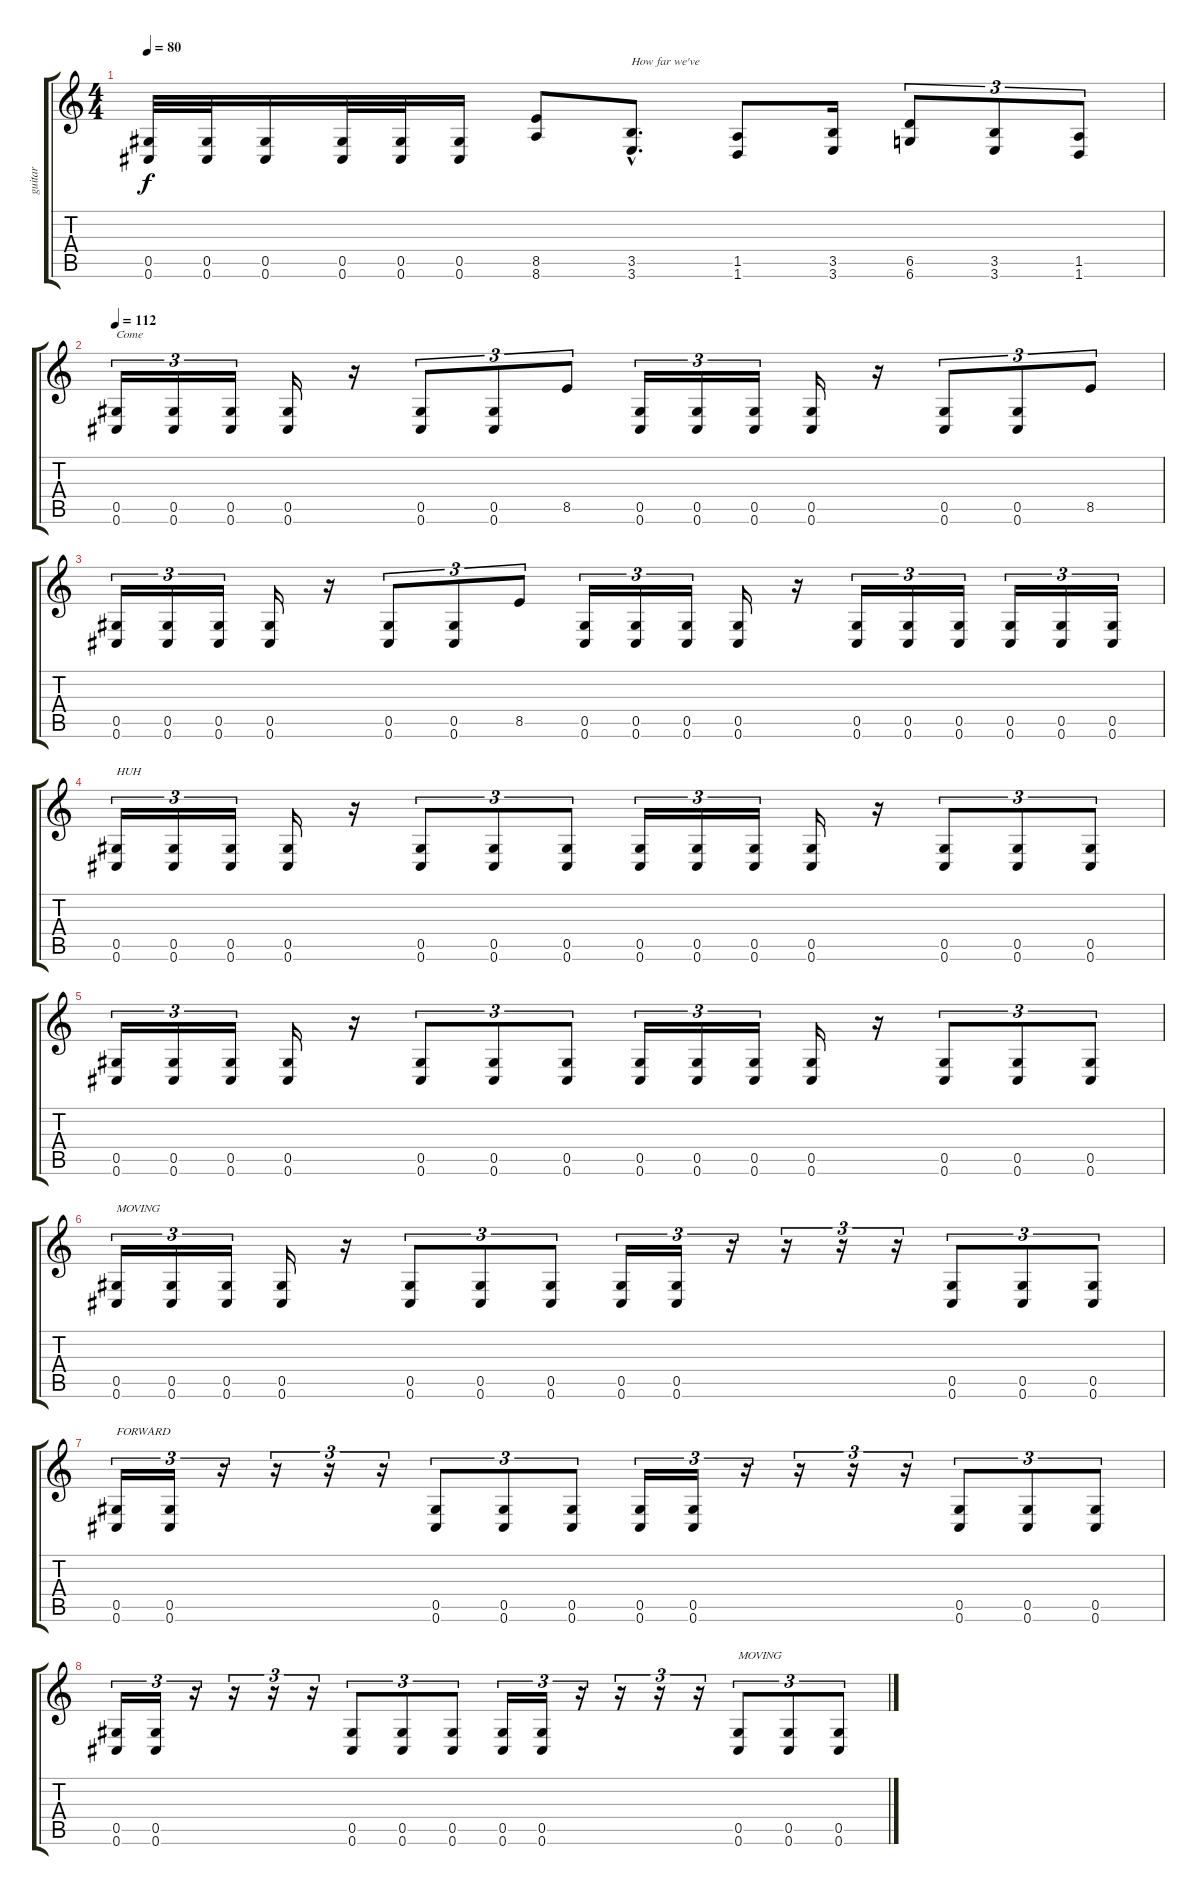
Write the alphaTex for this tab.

\track ("guitar" "guitar") {instrument distortionguitar}
\staff {score tabs}
\tuning (Eb4 Bb3 Gb3 Db3 Ab2 Db2) {hide}
\ts (4 4)
\tempo 80
\clef g2
\ks c
(0.5 0.6).32{dy f} (0.5 0.6).32 (0.5 0.6).16 (0.5 0.6).32 (0.5 0.6).32 (0.5 0.6).16 (8.5 8.6).8 (3.5{hac} 3.6{hac}).8{d txt "How far we've "} (1.5 1.6).8 (3.5 3.6).16 (6.5 6.6).8{tu (3 2)} (3.5 3.6).8{tu (3 2)} (1.5 1.6).8{tu (3 2)} |
\tempo 108
\tempo 112
(0.5 0.6).16{tu (3 2) txt "Come"} (0.5 0.6).16{tu (3 2)} (0.5 0.6).16{tu (3 2)} (0.5 0.6).16 r.16 (0.5 0.6).8{tu (3 2)} (0.5 0.6).8{tu (3 2)} 8.5.8{tu (3 2)} (0.5 0.6).16{tu (3 2)} (0.5 0.6).16{tu (3 2)} (0.5 0.6).16{tu (3 2)} (0.5 0.6).16 r.16 (0.5 0.6).8{tu (3 2)} (0.5 0.6).8{tu (3 2)} 8.5.8{tu (3 2)} |
(0.5 0.6).16{tu (3 2)} (0.5 0.6).16{tu (3 2)} (0.5 0.6).16{tu (3 2)} (0.5 0.6).16 r.16 (0.5 0.6).8{tu (3 2)} (0.5 0.6).8{tu (3 2)} 8.5.8{tu (3 2)} (0.5 0.6).16{tu (3 2)} (0.5 0.6).16{tu (3 2)} (0.5 0.6).16{tu (3 2)} (0.5 0.6).16 r.16 (0.5 0.6).16{tu (3 2)} (0.5 0.6).16{tu (3 2)} (0.5 0.6).16{tu (3 2)} (0.5 0.6).16{tu (3 2)} (0.5 0.6).16{tu (3 2)} (0.5 0.6).16{tu (3 2)} |
(0.5 0.6).16{tu (3 2) txt "HUH"} (0.5 0.6).16{tu (3 2)} (0.5 0.6).16{tu (3 2)} (0.5 0.6).16 r.16 (0.5 0.6).8{tu (3 2)} (0.5 0.6).8{tu (3 2)} (0.5 0.6).8{tu (3 2)} (0.5 0.6).16{tu (3 2)} (0.5 0.6).16{tu (3 2)} (0.5 0.6).16{tu (3 2)} (0.5 0.6).16 r.16 (0.5 0.6).8{tu (3 2)} (0.5 0.6).8{tu (3 2)} (0.5 0.6).8{tu (3 2)} |
(0.5 0.6).16{tu (3 2)} (0.5 0.6).16{tu (3 2)} (0.5 0.6).16{tu (3 2)} (0.5 0.6).16 r.16 (0.5 0.6).8{tu (3 2)} (0.5 0.6).8{tu (3 2)} (0.5 0.6).8{tu (3 2)} (0.5 0.6).16{tu (3 2)} (0.5 0.6).16{tu (3 2)} (0.5 0.6).16{tu (3 2)} (0.5 0.6).16 r.16 (0.5 0.6).8{tu (3 2)} (0.5 0.6).8{tu (3 2)} (0.5 0.6).8{tu (3 2)} |
(0.5 0.6).16{tu (3 2) txt "MOVING "} (0.5 0.6).16{tu (3 2)} (0.5 0.6).16{tu (3 2)} (0.5 0.6).16 r.16 (0.5 0.6).8{tu (3 2)} (0.5 0.6).8{tu (3 2)} (0.5 0.6).8{tu (3 2)} (0.5 0.6).16{tu (3 2)} (0.5 0.6).16{tu (3 2)} r.16{tu (3 2)} r.16{tu (3 2)} r.16{tu (3 2)} r.16{tu (3 2)} (0.5 0.6).8{tu (3 2)} (0.5 0.6).8{tu (3 2)} (0.5 0.6).8{tu (3 2)} |
(0.5 0.6).16{tu (3 2) txt "FORWARD"} (0.5 0.6).16{tu (3 2)} r.16{tu (3 2)} r.16{tu (3 2)} r.16{tu (3 2)} r.16{tu (3 2)} (0.5 0.6).8{tu (3 2)} (0.5 0.6).8{tu (3 2)} (0.5 0.6).8{tu (3 2)} (0.5 0.6).16{tu (3 2)} (0.5 0.6).16{tu (3 2)} r.16{tu (3 2)} r.16{tu (3 2)} r.16{tu (3 2)} r.16{tu (3 2)} (0.5 0.6).8{tu (3 2)} (0.5 0.6).8{tu (3 2)} (0.5 0.6).8{tu (3 2)} |
(0.5 0.6).16{tu (3 2)} (0.5 0.6).16{tu (3 2)} r.16{tu (3 2)} r.16{tu (3 2)} r.16{tu (3 2)} r.16{tu (3 2)} (0.5 0.6).8{tu (3 2)} (0.5 0.6).8{tu (3 2)} (0.5 0.6).8{tu (3 2)} (0.5 0.6).16{tu (3 2)} (0.5 0.6).16{tu (3 2)} r.16{tu (3 2)} r.16{tu (3 2)} r.16{tu (3 2)} r.16{tu (3 2)} (0.5 0.6).8{tu (3 2) txt "MOVING"} (0.5 0.6).8{tu (3 2)} (0.5 0.6).8{tu (3 2)}
